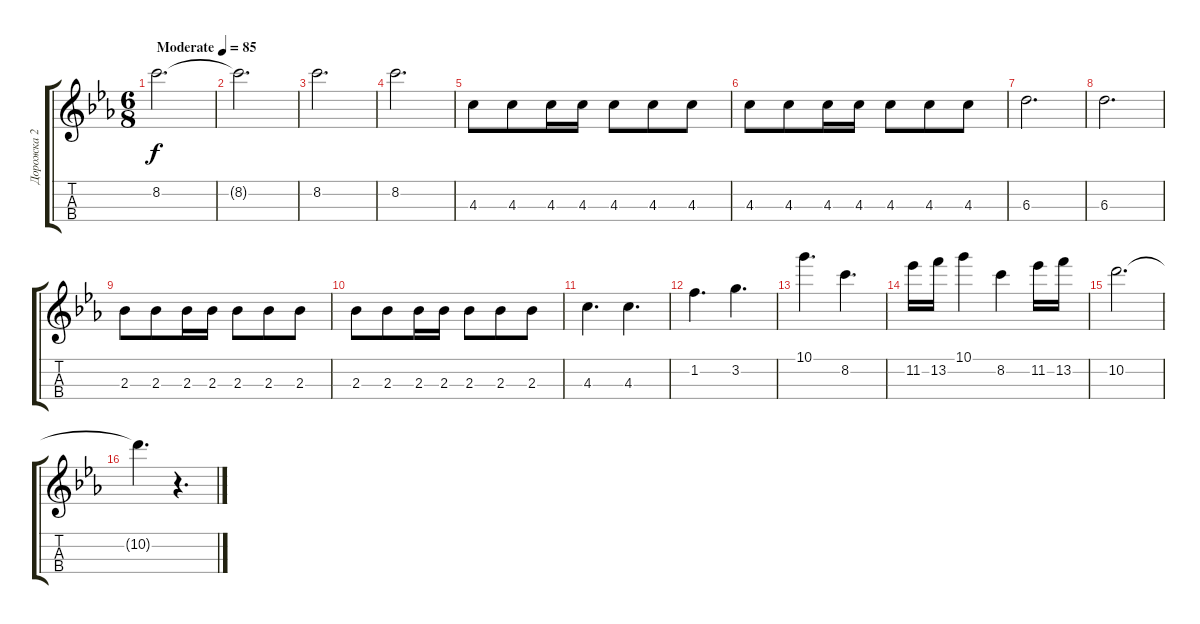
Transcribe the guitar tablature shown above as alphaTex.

\track ("Дорожка 2" "Дорожка 2") {instrument acousticguitarnylon}
\staff {score tabs}
\tuning (A4 E4 Ab3 G4) {hide}
\ts (6 8)
\tempo (85 "Moderate")
\clef g2
\ks eb
8.2.2{d dy f instrument acousticguitarnylon} |
8.2{t}.2{d} |
8.2.2{d} |
8.2.2{d} |
4.3.8 4.3.8 4.3.16 4.3.16 4.3.8 4.3.8 4.3.8 |
4.3.8 4.3.8 4.3.16 4.3.16 4.3.8 4.3.8 4.3.8 |
6.3.2{d} |
6.3.2{d} |
2.3.8 2.3.8 2.3.16 2.3.16 2.3.8 2.3.8 2.3.8 |
2.3.8 2.3.8 2.3.16 2.3.16 2.3.8 2.3.8 2.3.8 |
4.3.4{d} 4.3.4{d} |
1.2.4{d} 3.2.4{d} |
10.1.4{d} 8.2.4{d} |
11.2.16 13.2.16 10.1.4 8.2.4 11.2.16 13.2.16 |
10.2.2{d} |
10.2{t}.4{d} r.4{d}
